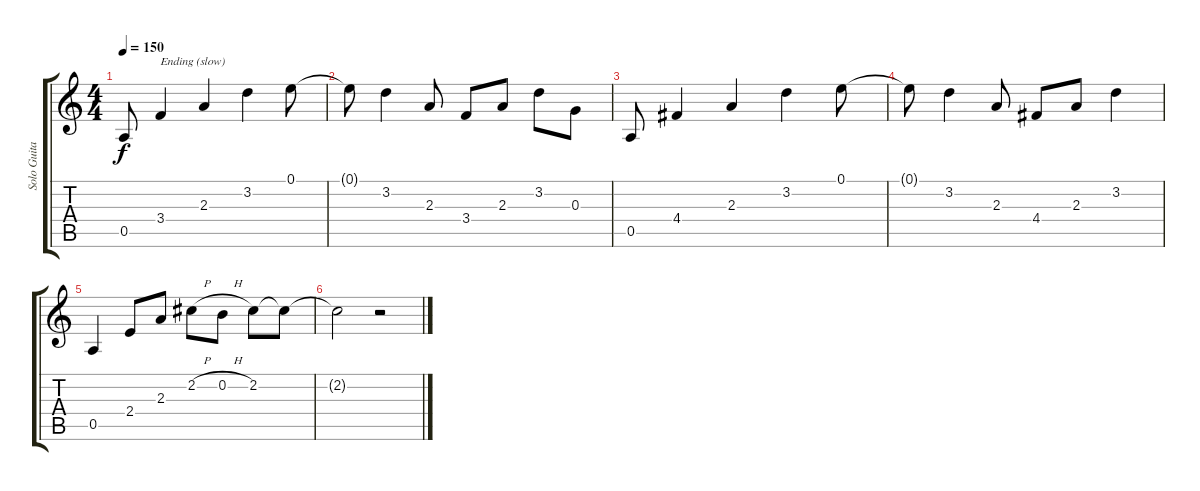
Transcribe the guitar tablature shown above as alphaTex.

\track ("Solo Guitar" "Solo Guita") {instrument acousticguitarsteel}
\staff {score tabs}
\tuning (E4 B3 G3 D3 A2 E2) {hide}
\ts (4 4)
\tempo 150
\clef g2
\ks c
0.5.8{dy f} 3.4.4{txt "Ending (slow)"} 2.3.4 3.2.4 0.1.8 |
0.1{t}.8 3.2.4 2.3.8 3.4.8 2.3.8 3.2.8 0.3.8 |
0.5.8 4.4.4 2.3.4 3.2.4 0.1.8 |
0.1{t}.8 3.2.4 2.3.8 4.4.8 2.3.8 3.2.4 |
0.5.4 2.4.8 2.3.8 2.2{h}.8 0.2{h}.8 2.2.8 2.2{t}.8 |
2.2{t}.2 r.2
